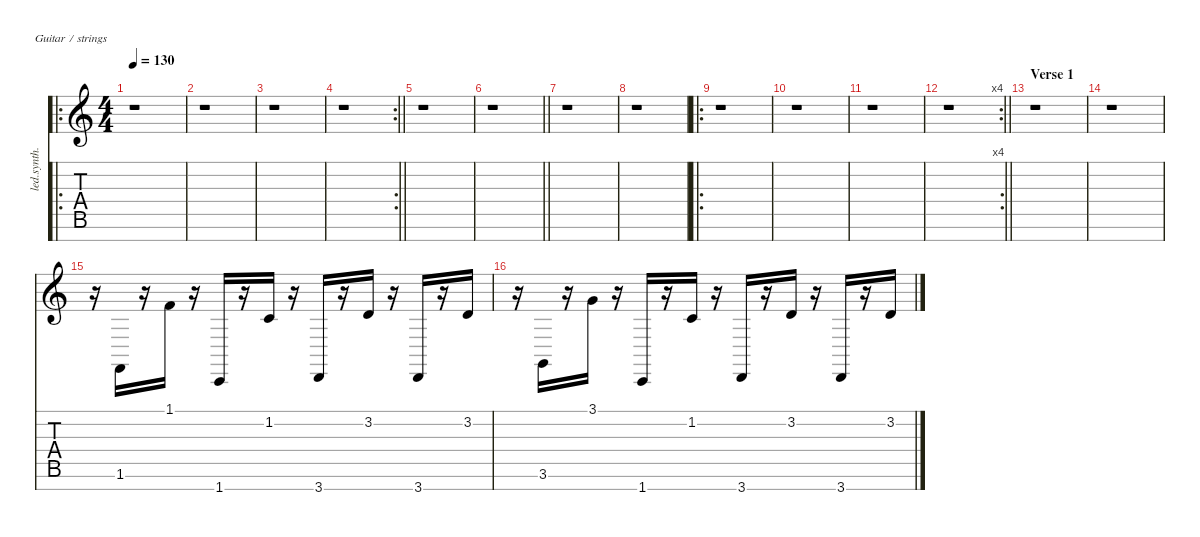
\defaultSystemsLayout 4
\hideDynamics
\bracketExtendMode nobrackets
\otherSystemsTrackNameOrientation horizontal
\track ("Synth 1-RH" "led.synth.") {defaultSystemsLayout 4 instrument lead8bassandlead}
\staff {score tabs}
\tuning (E4 B3 G3 D3 A2 E2 B1)
\ro
\ts (4 4)
\tempo 130
\clef g2
\ks c
r.1{dy f beam Down} |
r.1{beam Down} |
r.1{beam Down} |
\rc 2
\barLineRight lightlight
r.1{beam Down} |
r.1{beam Down} |
\barLineRight lightlight
r.1{beam Down} |
r.1{beam Down} |
r.1{beam Down} |
\ro
r.1{beam Down} |
r.1{beam Down} |
r.1{beam Down} |
\rc 4
\barLineRight lightlight
r.1{beam Down} |
\section ("" "Verse 1")
r.1{beam Down} |
r.1{beam Down} |
r.16{beam Down} 1.6.16{beam Up} r.16{beam Up} 1.1.16{beam Up} r.16{beam Up} 1.7.16{beam Up} r.16{beam Up} 1.2.16{beam Up} r.16{beam Up} 3.7.16{beam Up} r.16{beam Up} 3.2.16{beam Up} r.16{beam Up} 3.7.16{beam Up} r.16{beam Up} 3.2.16{beam Up} |
r.16{beam Down} 3.6.16{beam Up} r.16{beam Up} 3.1.16{beam Up} r.16{beam Up} 1.7.16{beam Up} r.16{beam Up} 1.2.16{beam Up} r.16{beam Up} 3.7.16{beam Up} r.16{beam Up} 3.2.16{beam Up} r.16{beam Up} 3.7.16{beam Up} r.16{beam Up} 3.2.16{beam Up}
